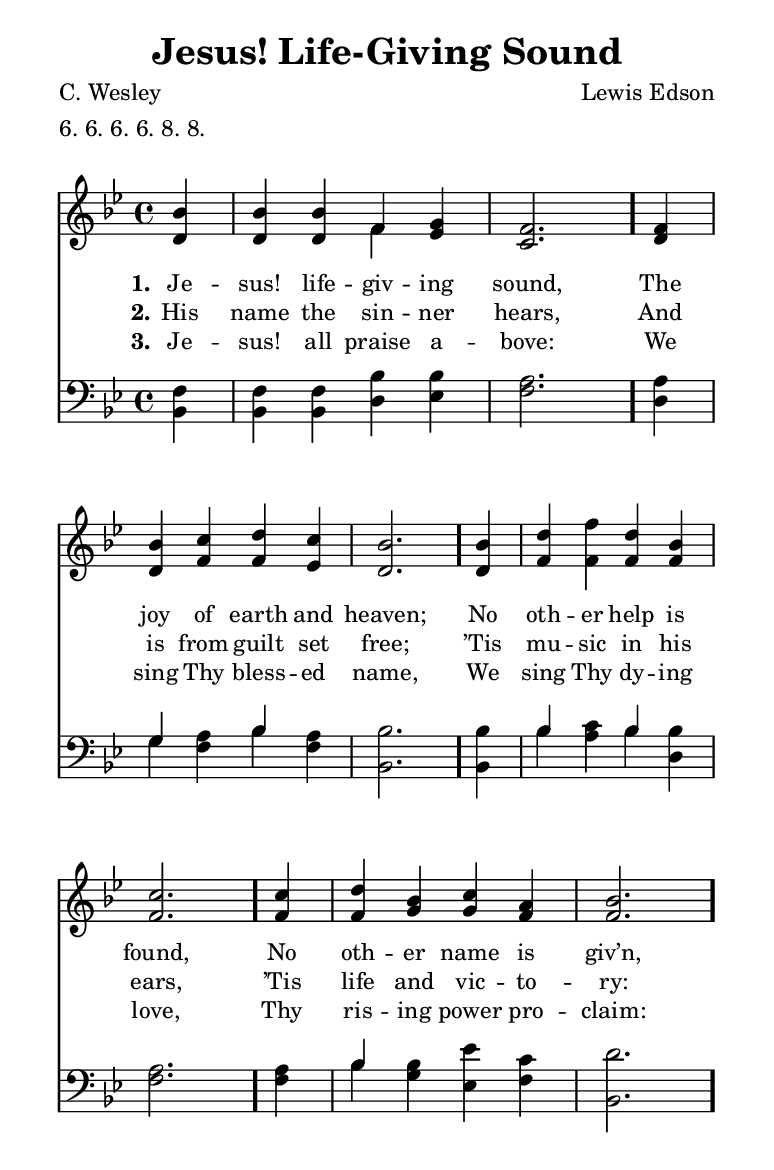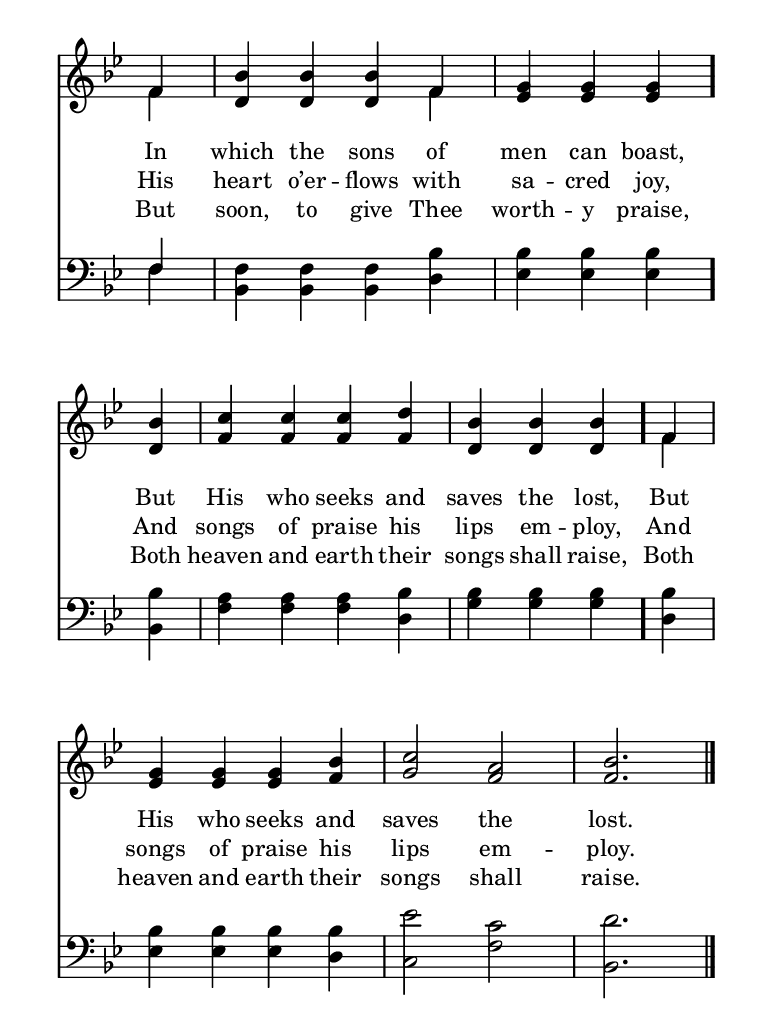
\include "common/global.ily"
\paper {
  \include "common/paper.ily"
  %ragged-bottom = ##t
  ragged-last-bottom = ##t
  %systems-per-page = ##f
  %page-count = ##f
}

\header{
  hymnnumber = "153"
  title = "Jesus! Life-Giving Sound"
  tunename = "Lenox"
  meter = "6. 6. 6. 6. 8. 8."
  poet = "C. Wesley"
  composer = "Lewis Edson"
  %copyright = ""
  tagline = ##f
}

global = {
  \include "common/overrides.ily"
  %\override Staff.TimeSignature.style = #'numbered % original uses 'c' instead of 4/4 here, unusually
  \time 4/4
  \override Score.MetronomeMark.transparent = ##t % hide all fermata changes too
  \tempo 4=88
  \key bes \major
  \partial 4
  \autoBeamOff
}

notesSoprano = {
\global
\relative c'' {

  bes4 | bes bes f g | f2.
  f4 | bes c d c | bes2.
  bes4 | d f d bes | c2.
  c4 | d bes c a | bes2.
  f4 | bes bes bes f | g g g
  bes | c c c d | bes bes bes
  f | g g g bes | c2 a | bes2.

  \bar "|."

}
}

notesAlto = {
\global
\relative e' {

  d4 | d d f ees | c2.
  d4 | d f f ees | d2.
  d4 | f f f f | f2.
  f4 | f g g f | f2.
  f4 | d d d f | ees ees ees
  d | f f f f | d d d
  f | ees ees ees f | g2 f | f2.

}
}

notesTenor = {
\global
\relative a {

  f4 | f f bes bes | a2.
  a4 | g a bes a | bes2.
  bes4 | bes c bes bes | a2.
  a4 | bes bes ees c | d2.
  f,4 | f f f bes | bes bes bes
  bes | a a a bes | bes bes bes
  bes | bes bes bes bes | ees2 c | d2.

}
}

notesBass = {
\global
\relative f, {

  bes4 | bes bes d ees | f2.
  d4 | g f bes f | bes,2.
  bes4 | bes' a bes d, | f2.
  f4 | bes g ees f | bes,2.
  f'4 | bes, bes bes d | ees ees ees
  bes | f' f f d | g g g
  d | ees ees ees d | c2 f | bes,2.

}
}

wordsA = \lyricmode {
\set stanza = "1."

Je -- sus! life -- giv -- ing sound, \bar "."
The joy of earth and heaven; \bar "."
No oth -- er help is found, \bar "."
No oth -- er name is giv’n, \bar "." \break
In which the sons of men can boast, \bar "."
%{HIDE>%}But His who seeks and saves the lost, \bar "." %{<HIDE%}
But His who seeks and saves the lost. \bar "."

}

wordsB = \lyricmode {
\set stanza = "2."

His name the sin -- ner hears,
And is from guilt set free;
’Tis mu -- sic in his ears,
’Tis life and vic -- to -- ry:
His heart o’er -- flows with sa -- cred joy,
%{HIDE>%}And songs of praise his lips em -- ploy, %{<HIDE%}
And songs of praise his lips em -- ploy.

}

wordsC = \lyricmode {
\set stanza = "3."

Je -- sus! all praise a -- bove:
We sing Thy bless -- ed name,
We sing Thy dy -- ing love,
Thy ris -- ing power pro -- claim:
But soon, to give Thee worth -- y praise,
%{HIDE>%}Both heaven and earth their songs shall raise, %{<HIDE%}
Both heaven and earth their songs shall raise.

}

\score {
  \context ChoirStaff <<
    \context Staff = upper <<
      \set ChoirStaff.systemStartDelimiter = #'SystemStartBar
      \set ChoirStaff.printPartCombineTexts = ##f
      \partcombine #'(2 . 9) \notesSoprano \notesAlto
      \context NullVoice = sopranos { \voiceOne << \notesSoprano >> }
      \context NullVoice = altos { \voiceTwo << \notesAlto >> }
      \context Lyrics = one   \lyricsto sopranos \wordsA
      \context Lyrics = two   \lyricsto sopranos \wordsB
      \context Lyrics = three \lyricsto sopranos \wordsC
    >>
    \context Staff = men <<
      \clef bass
      \set ChoirStaff.printPartCombineTexts = ##f
      \partcombine #'(2 . 9) \notesTenor \notesBass
      \context NullVoice = tenors { \voiceOne << \notesTenor >> }
      \context NullVoice = basses { \voiceTwo << \notesBass >> }
    >>
  >>
  \layout {
    \include "common/layout.ily"
  }
  \midi{
    \include "common/midi.ily"
  }
}

\version "2.19.49"  % necessary for upgrading to future LilyPond versions.

% vi:set et ts=2 sw=2 ai nocindent syntax=lilypond:
